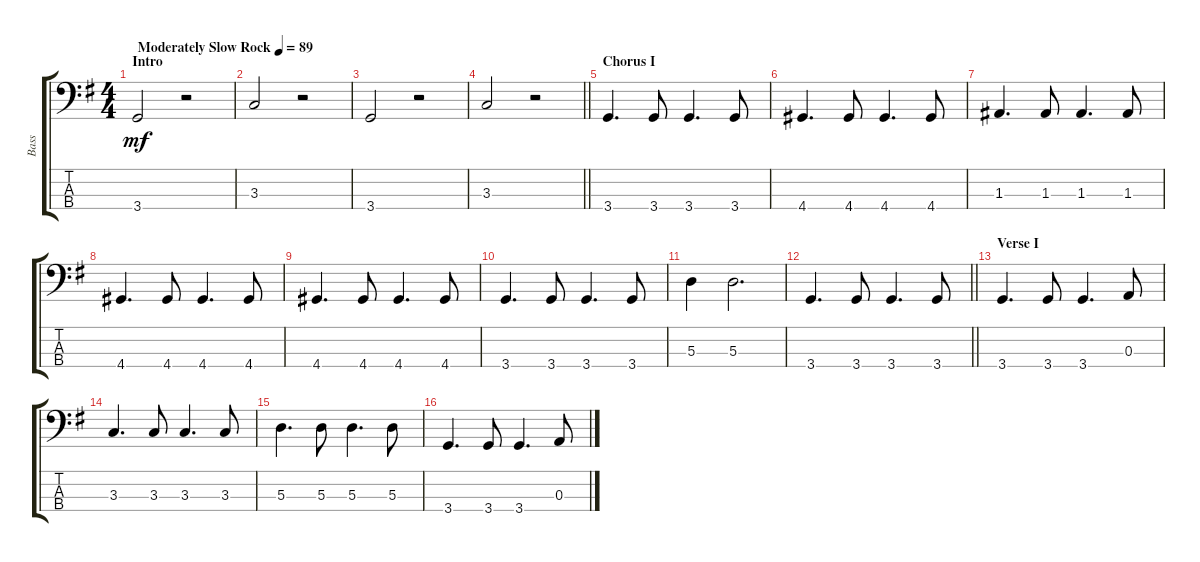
\track ("Bass" "Bass") {instrument electricbassfinger}
\staff {score tabs}
\tuning (G2 D2 A1 E1) {hide}
\ts (4 4)
\section ("" "Intro")
\tempo (89 "Moderately Slow Rock")
\clef f4
\ks g
3.4.2{dy mf instrument electricbassfinger} r.2 |
3.3.2 r.2 |
3.4.2 r.2 |
\barLineRight lightlight
3.3.2 r.2 |
\section ("" "Chorus I")
3.4.4{d} 3.4.8 3.4.4{d} 3.4.8 |
4.4.4{d} 4.4.8 4.4.4{d} 4.4.8 |
1.3.4{d} 1.3.8 1.3.4{d} 1.3.8 |
4.4.4{d} 4.4.8 4.4.4{d} 4.4.8 |
4.4.4{d} 4.4.8 4.4.4{d} 4.4.8 |
3.4.4{d} 3.4.8 3.4.4{d} 3.4.8 |
5.3.4 5.3.2{d} |
\barLineRight lightlight
3.4.4{d} 3.4.8 3.4.4{d} 3.4.8 |
\section ("" "Verse I")
3.4.4{d} 3.4.8 3.4.4{d} 0.3.8 |
3.3.4{d} 3.3.8 3.3.4{d} 3.3.8 |
5.3.4{d} 5.3.8 5.3.4{d} 5.3.8 |
3.4.4{d} 3.4.8 3.4.4{d} 0.3.8
